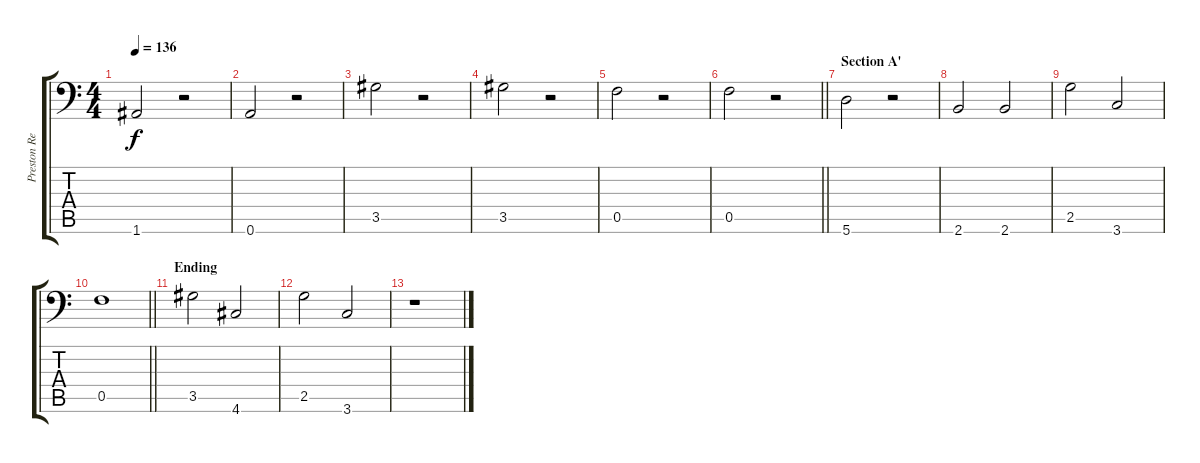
\track ("Preston Reed" "Preston Re") {instrument acousticguitarsteel}
\staff {score tabs}
\tuning (C4 G3 F3 C3 F2 A1) {hide}
\ts (4 4)
\tempo 136
\clef f4
\ks c
1.6.2{dy f} r.2 |
0.6.2 r.2 |
3.5.2 r.2 |
3.5.2 r.2 |
0.5.2 r.2 |
\barLineRight lightlight
0.5.2 r.2 |
\section ("" "Section A'")
5.6.2 r.2 |
2.6.2 2.6.2 |
2.5.2 3.6.2 |
\barLineRight lightlight
0.5.1 |
\section ("" "Ending")
3.5.2 4.6.2 |
2.5.2 3.6.2 |
r.1
